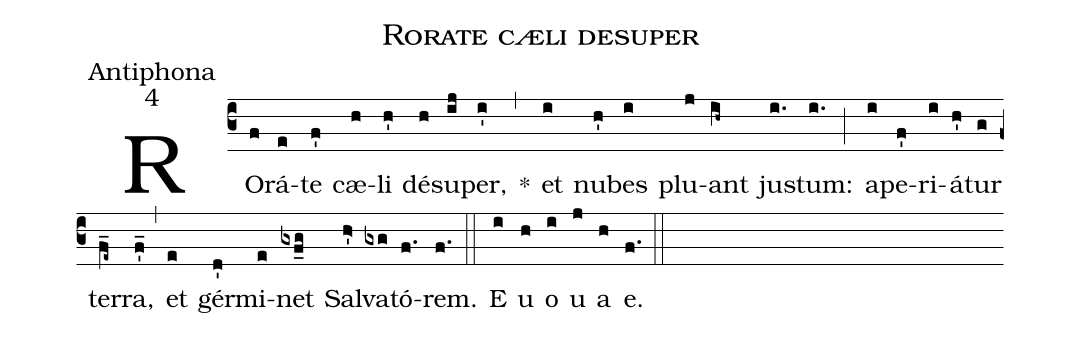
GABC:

name:Rorate cæli desuper;
office-part:Antiphona;
mode:4;
%%
(c3) RO(f)rá(e)te(f') cæ(h)li(h') dé(h)su(ij)per,(i') *(,) et(i) nu(h')bes(i) plu(j)ant(ih~) ju(i.)stum:(i.) (;) a(i)pe(f')ri(i)á(h')tur(g) ter(f_e~)ra,(f'_) (,) et(e) gér(d')mi(e)net(gxf_g) Sal(h>')va(gxg)tó(f.)rem.(f.) (::) E(i) u(h) o(i) u(j) a(h) e.(f.) (::)
